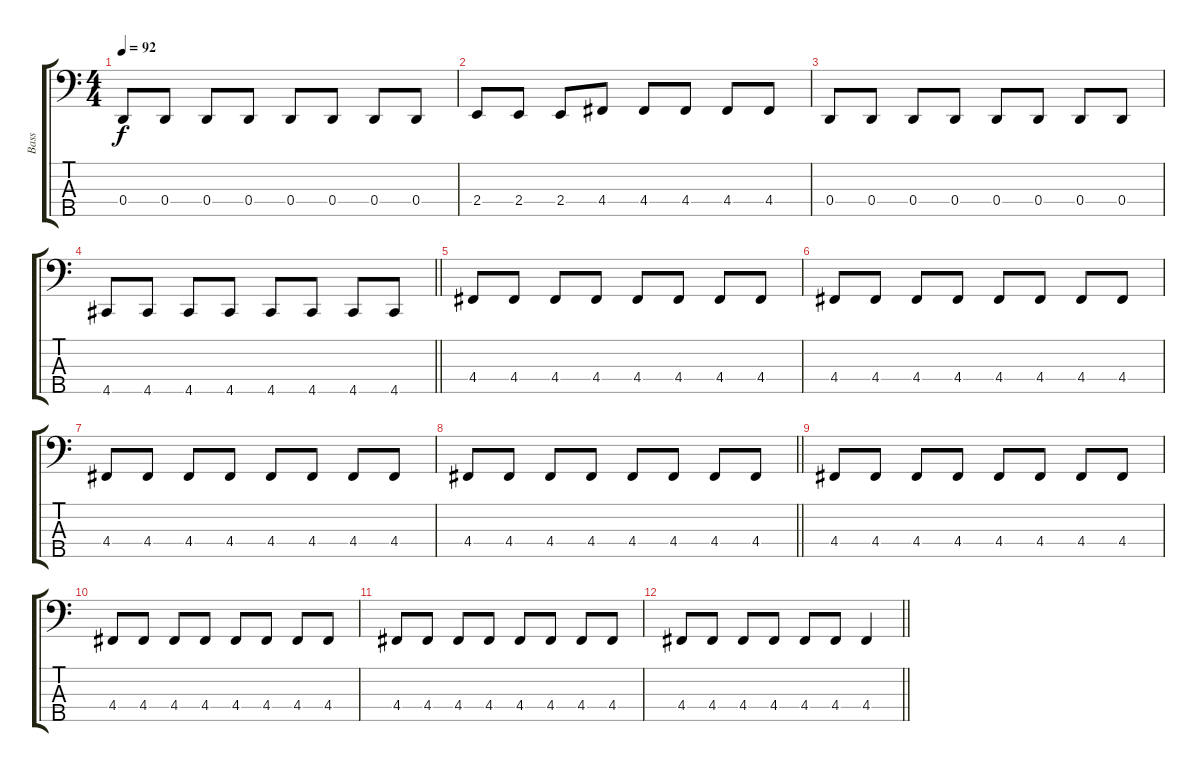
\track ("Bass" "Bass") {instrument electricbassfinger}
\staff {score tabs}
\tuning (F2 C2 G1 D1 A0) {hide}
\ts (4 4)
\tempo 92
\clef f4
\ks aminor
0.4.8{dy f} 0.4.8 0.4.8 0.4.8 0.4.8 0.4.8 0.4.8 0.4.8 |
2.4.8 2.4.8 2.4.8 4.4.8 4.4.8 4.4.8 4.4.8 4.4.8 |
0.4.8 0.4.8 0.4.8 0.4.8 0.4.8 0.4.8 0.4.8 0.4.8 |
\barLineRight lightlight
4.5.8 4.5.8 4.5.8 4.5.8 4.5.8 4.5.8 4.5.8 4.5.8 |
4.4.8 4.4.8 4.4.8 4.4.8 4.4.8 4.4.8 4.4.8 4.4.8 |
4.4.8 4.4.8 4.4.8 4.4.8 4.4.8 4.4.8 4.4.8 4.4.8 |
4.4.8 4.4.8 4.4.8 4.4.8 4.4.8 4.4.8 4.4.8 4.4.8 |
\barLineRight lightlight
4.4.8 4.4.8 4.4.8 4.4.8 4.4.8 4.4.8 4.4.8 4.4.8 |
4.4.8 4.4.8 4.4.8 4.4.8 4.4.8 4.4.8 4.4.8 4.4.8 |
4.4.8 4.4.8 4.4.8 4.4.8 4.4.8 4.4.8 4.4.8 4.4.8 |
4.4.8 4.4.8 4.4.8 4.4.8 4.4.8 4.4.8 4.4.8 4.4.8 |
\barLineRight lightlight
4.4.8 4.4.8 4.4.8 4.4.8 4.4.8 4.4.8 4.4.4
